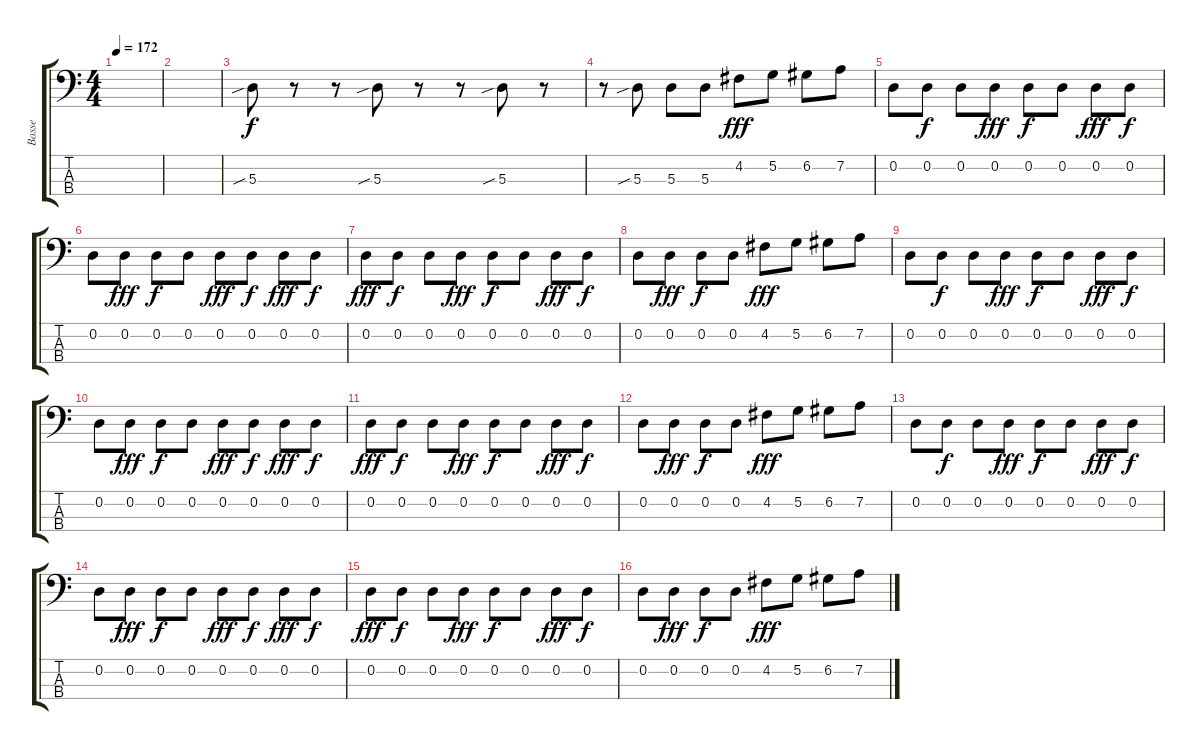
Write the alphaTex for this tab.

\track ("Basse" "Basse") {instrument electricbasspick}
\staff {score tabs}
\tuning (G2 D2 A1 E1) {hide}
\ts (4 4)
\tempo 172
\clef f4
\ks c
|
|
5.3{sib}.8 r.8 r.8 5.3{sib}.8 r.8 r.8 5.3{sib}.8 r.8 |
r.8 5.3{sib}.8 5.3.8{dy f} 5.3.8 4.2.8{dy fff} 5.2.8 6.2.8 7.2.8 |
0.2.8 0.2.8{dy f} 0.2.8 0.2.8{dy fff} 0.2.8{dy f} 0.2.8 0.2.8{dy fff} 0.2.8{dy f} |
0.2.8 0.2.8{dy fff} 0.2.8{dy f} 0.2.8 0.2.8{dy fff} 0.2.8{dy f} 0.2.8{dy fff} 0.2.8{dy f} |
0.2.8{dy fff} 0.2.8{dy f} 0.2.8 0.2.8{dy fff} 0.2.8{dy f} 0.2.8 0.2.8{dy fff} 0.2.8{dy f} |
0.2.8 0.2.8{dy fff} 0.2.8{dy f} 0.2.8 4.2.8{dy fff} 5.2.8 6.2.8 7.2.8 |
0.2.8 0.2.8{dy f} 0.2.8 0.2.8{dy fff} 0.2.8{dy f} 0.2.8 0.2.8{dy fff} 0.2.8{dy f} |
0.2.8 0.2.8{dy fff} 0.2.8{dy f} 0.2.8 0.2.8{dy fff} 0.2.8{dy f} 0.2.8{dy fff} 0.2.8{dy f} |
0.2.8{dy fff} 0.2.8{dy f} 0.2.8 0.2.8{dy fff} 0.2.8{dy f} 0.2.8 0.2.8{dy fff} 0.2.8{dy f} |
0.2.8 0.2.8{dy fff} 0.2.8{dy f} 0.2.8 4.2.8{dy fff} 5.2.8 6.2.8 7.2.8 |
0.2.8 0.2.8{dy f} 0.2.8 0.2.8{dy fff} 0.2.8{dy f} 0.2.8 0.2.8{dy fff} 0.2.8{dy f} |
0.2.8 0.2.8{dy fff} 0.2.8{dy f} 0.2.8 0.2.8{dy fff} 0.2.8{dy f} 0.2.8{dy fff} 0.2.8{dy f} |
0.2.8{dy fff} 0.2.8{dy f} 0.2.8 0.2.8{dy fff} 0.2.8{dy f} 0.2.8 0.2.8{dy fff} 0.2.8{dy f} |
0.2.8 0.2.8{dy fff} 0.2.8{dy f} 0.2.8 4.2.8{dy fff} 5.2.8 6.2.8 7.2.8
